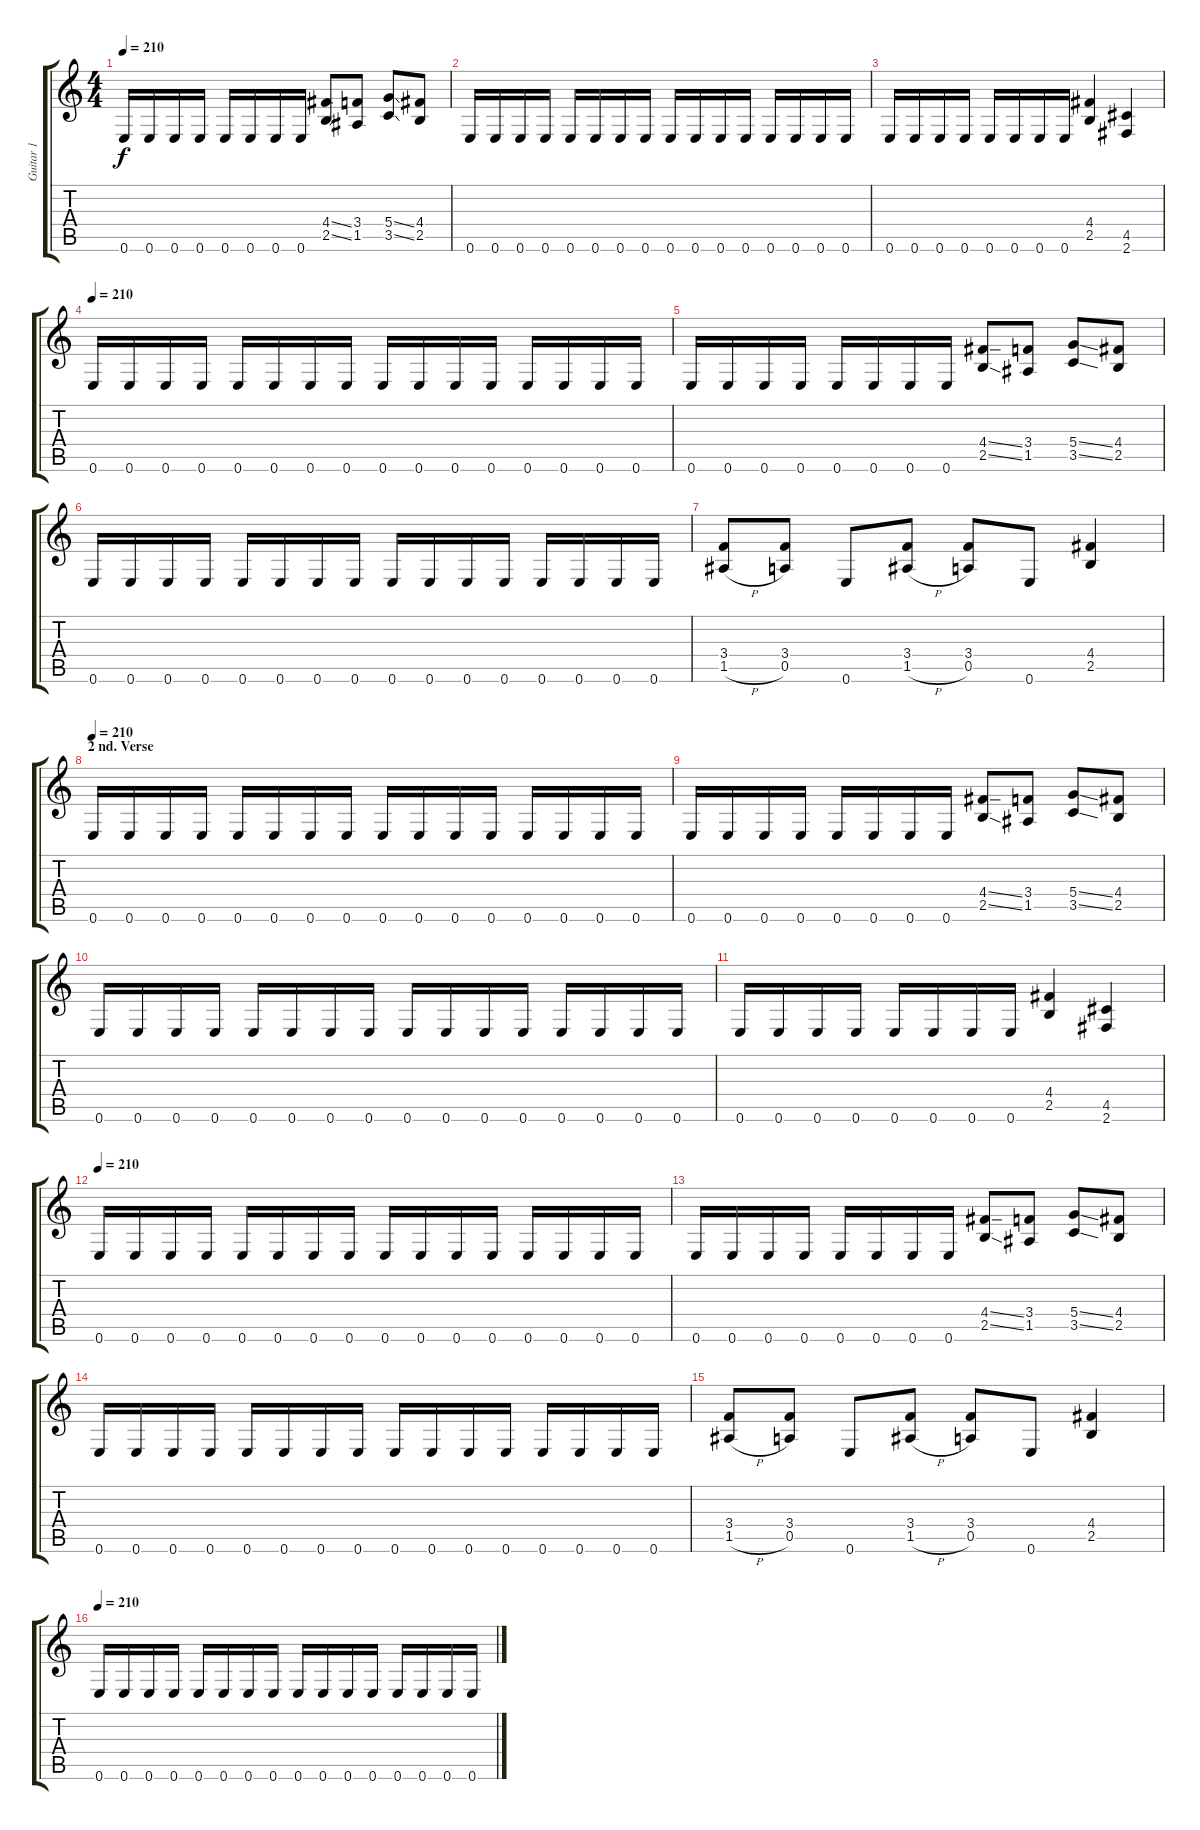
\track ("Guitar 1" "Guitar 1") {instrument distortionguitar}
\staff {score tabs}
\tuning (E4 B3 G3 D3 A2 E2) {hide}
\ts (4 4)
\tempo 210
\clef g2
\ks c
0.6.16{dy f} 0.6.16 0.6.16 0.6.16 0.6.16 0.6.16 0.6.16 0.6.16 (4.4{ss} 2.5{ss}).8 (3.4 1.5).8 (5.4{ss} 3.5{ss}).8 (4.4 2.5).8 |
0.6.16 0.6.16 0.6.16 0.6.16 0.6.16 0.6.16 0.6.16 0.6.16 0.6.16 0.6.16 0.6.16 0.6.16 0.6.16 0.6.16 0.6.16 0.6.16 |
0.6.16 0.6.16 0.6.16 0.6.16 0.6.16 0.6.16 0.6.16 0.6.16 (4.4 2.5).4 (4.5 2.6).4 |
\tempo 210
0.6.16 0.6.16 0.6.16 0.6.16 0.6.16 0.6.16 0.6.16 0.6.16 0.6.16 0.6.16 0.6.16 0.6.16 0.6.16 0.6.16 0.6.16 0.6.16 |
0.6.16 0.6.16 0.6.16 0.6.16 0.6.16 0.6.16 0.6.16 0.6.16 (4.4{ss} 2.5{ss}).8 (3.4 1.5).8 (5.4{ss} 3.5{ss}).8 (4.4 2.5).8 |
0.6.16 0.6.16 0.6.16 0.6.16 0.6.16 0.6.16 0.6.16 0.6.16 0.6.16 0.6.16 0.6.16 0.6.16 0.6.16 0.6.16 0.6.16 0.6.16 |
(3.4 1.5{h}).8 (3.4 0.5).8 0.6.8 (3.4 1.5{h}).8 (3.4 0.5).8 0.6.8 (4.4 2.5).4 |
\section ("" "2 nd. Verse")
\tempo 210
0.6.16 0.6.16 0.6.16 0.6.16 0.6.16 0.6.16 0.6.16 0.6.16 0.6.16 0.6.16 0.6.16 0.6.16 0.6.16 0.6.16 0.6.16 0.6.16 |
0.6.16 0.6.16 0.6.16 0.6.16 0.6.16 0.6.16 0.6.16 0.6.16 (4.4{ss} 2.5{ss}).8 (3.4 1.5).8 (5.4{ss} 3.5{ss}).8 (4.4 2.5).8 |
0.6.16 0.6.16 0.6.16 0.6.16 0.6.16 0.6.16 0.6.16 0.6.16 0.6.16 0.6.16 0.6.16 0.6.16 0.6.16 0.6.16 0.6.16 0.6.16 |
0.6.16 0.6.16 0.6.16 0.6.16 0.6.16 0.6.16 0.6.16 0.6.16 (4.4 2.5).4 (4.5 2.6).4 |
\tempo 210
0.6.16 0.6.16 0.6.16 0.6.16 0.6.16 0.6.16 0.6.16 0.6.16 0.6.16 0.6.16 0.6.16 0.6.16 0.6.16 0.6.16 0.6.16 0.6.16 |
0.6.16 0.6.16 0.6.16 0.6.16 0.6.16 0.6.16 0.6.16 0.6.16 (4.4{ss} 2.5{ss}).8 (3.4 1.5).8 (5.4{ss} 3.5{ss}).8 (4.4 2.5).8 |
0.6.16 0.6.16 0.6.16 0.6.16 0.6.16 0.6.16 0.6.16 0.6.16 0.6.16 0.6.16 0.6.16 0.6.16 0.6.16 0.6.16 0.6.16 0.6.16 |
(3.4 1.5{h}).8 (3.4 0.5).8 0.6.8 (3.4 1.5{h}).8 (3.4 0.5).8 0.6.8 (4.4 2.5).4 |
\tempo 210
0.6.16 0.6.16 0.6.16 0.6.16 0.6.16 0.6.16 0.6.16 0.6.16 0.6.16 0.6.16 0.6.16 0.6.16 0.6.16 0.6.16 0.6.16 0.6.16
